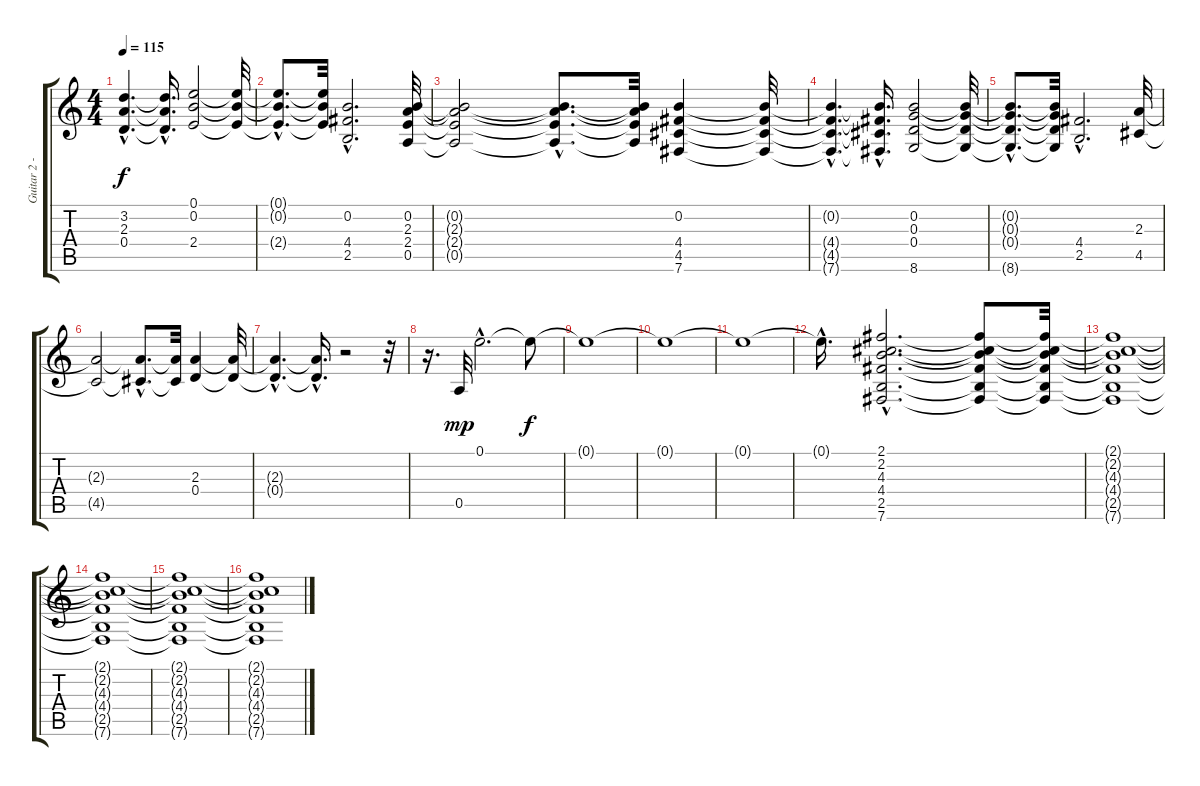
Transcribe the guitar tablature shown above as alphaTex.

\track ("Guitar 2 - Petrucci" "Guitar 2 -") {instrument distortionguitar}
\staff {score tabs}
\tuning (E4 B3 G3 D3 A2 B1) {hide}
\ts (4 4)
\tempo 115
\clef g2
\ks c
(3.2{hac t} 2.3{hac t} 0.4{hac t}).4{d dy f} (3.2{hac t} 2.3{hac t} 0.4{hac t}).16{d} (0.1 0.2 2.4).2 (0.1{t} 0.2{t} 2.4{t}).32 |
(0.1{hac t} 0.2{hac t} 2.4{hac t}).8{d} (0.1{t} 0.2{t} 2.4{t}).32 (0.2{hac} 4.4{hac} 2.5{hac}).2{d} (0.2 2.3 2.4 0.5).32 |
(0.2{t} 2.3{t} 2.4{t} 0.5{t}).2 (0.2{hac t} 2.3{hac t} 2.4{hac t} 0.5{hac t}).8{d} (0.2{t} 2.3{t} 2.4{t} 0.5{t}).32 (0.2 4.4 4.5 7.6).4 (0.2{t} 4.4{t} 4.5{t} 7.6{t}).32 |
(0.2{hac t} 4.4{hac t} 4.5{hac t} 7.6{hac t}).4{d} (0.2{hac t} 4.4{hac t} 4.5{hac t} 7.6{hac t}).16{d} (0.2 0.3 0.4 8.6).2 (0.2{t} 0.3{t} 0.4{t} 8.6{t}).32 |
(0.2{hac t} 0.3{hac t} 0.4{hac t} 8.6{hac t}).8{d} (0.2{t} 0.3{t} 0.4{t} 8.6{t}).32 (4.4{hac} 2.5{hac}).2{d} (2.3 4.5).32 |
(2.3{t} 4.5{t}).2 (2.3{hac t} 4.5{hac t}).8{d} (2.3{t} 4.5{t}).32 (2.3 0.4).4 (2.3{t} 0.4{t}).32 |
(2.3{hac t} 0.4{hac t}).4{d} (2.3{hac t} 0.4{hac t}).16{d} r.2 r.32 |
r.16{d} 0.5.32{dy mp} 0.1{hac}.2{d} 0.1{t}.8{dy f} |
0.1{t}.1 |
0.1{t}.1 |
0.1{t}.1 |
0.1{hac t}.16{d} (2.1{hac} 2.2{hac} 4.3{hac} 4.4{hac} 2.5{hac} 7.6{hac}).2{d} (2.1{t} 2.2{t} 4.3{t} 4.4{t} 2.5{t} 7.6{t}).8 (2.1{t} 2.2{t} 4.3{t} 4.4{t} 2.5{t} 7.6{t}).32 |
(2.1{t} 2.2{t} 4.3{t} 4.4{t} 2.5{t} 7.6{t}).1 |
(2.1{t} 2.2{t} 4.3{t} 4.4{t} 2.5{t} 7.6{t}).1 |
(2.1{t} 2.2{t} 4.3{t} 4.4{t} 2.5{t} 7.6{t}).1 |
(2.1{t} 2.2{t} 4.3{t} 4.4{t} 2.5{t} 7.6{t}).1
